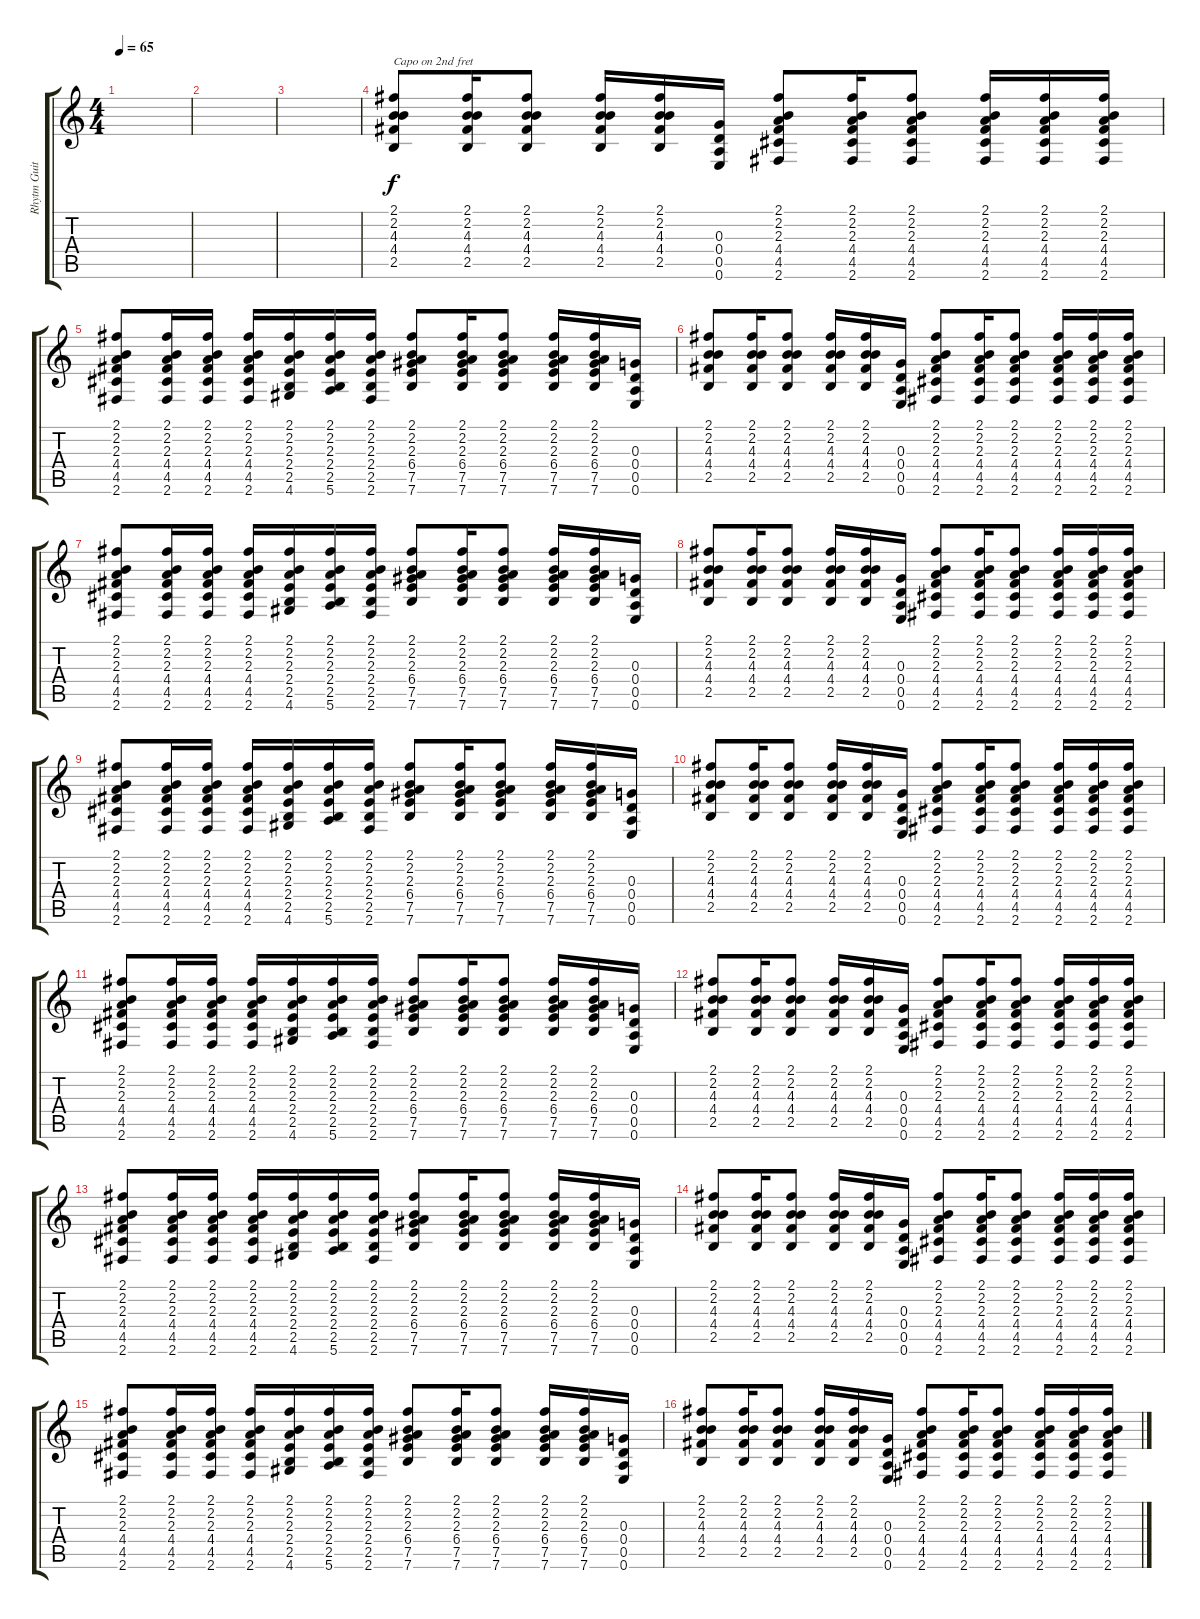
\track ("Rhytm Guitar" "Rhytm Guit") {instrument electricguitarclean}
\staff {score tabs}
\tuning (E4 A3 G3 D3 A2 E2) {hide}
\ts (4 4)
\tempo 65
\clef g2
\ks c
|
|
|
(2.1 2.2 4.3 4.4 2.5).8{txt "Capo on 2nd fret"} (2.1 2.2 4.3 4.4 2.5).16 (2.1 2.2 4.3 4.4 2.5).8 (2.1 2.2 4.3 4.4 2.5).16 (2.1 2.2 4.3 4.4 2.5).16 (0.3 0.4 0.5 0.6).16 (2.1 2.2 2.3 4.4 4.5 2.6).8 (2.1 2.2 2.3 4.4 4.5 2.6).16 (2.1 2.2 2.3 4.4 4.5 2.6).8 (2.1 2.2 2.3 4.4 4.5 2.6).16 (2.1 2.2 2.3 4.4 4.5 2.6).16 (2.1 2.2 2.3 4.4 4.5 2.6).16 |
(2.1 2.2 2.3 4.4 4.5 2.6).8 (2.1 2.2 2.3 4.4 4.5 2.6).16 (2.1 2.2 2.3 4.4 4.5 2.6).16 (2.1 2.2 2.3 4.4 4.5 2.6).16 (2.1 2.2 2.3 2.4 2.5 4.6).16 (2.1 2.2 2.3 2.4 2.5 5.6).16 (2.1 2.2 2.3 2.4 2.5 2.6).16 (2.1 2.2 2.3 6.4 7.5 7.6).8 (2.1 2.2 2.3 6.4 7.5 7.6).16 (2.1 2.2 2.3 6.4 7.5 7.6).8 (2.1 2.2 2.3 6.4 7.5 7.6).16 (2.1 2.2 2.3 6.4 7.5 7.6).16 (0.3 0.4 0.5 0.6).16 |
(2.1 2.2 4.3 4.4 2.5).8 (2.1 2.2 4.3 4.4 2.5).16 (2.1 2.2 4.3 4.4 2.5).8 (2.1 2.2 4.3 4.4 2.5).16 (2.1 2.2 4.3 4.4 2.5).16 (0.3 0.4 0.5 0.6).16 (2.1 2.2 2.3 4.4 4.5 2.6).8 (2.1 2.2 2.3 4.4 4.5 2.6).16 (2.1 2.2 2.3 4.4 4.5 2.6).8 (2.1 2.2 2.3 4.4 4.5 2.6).16 (2.1 2.2 2.3 4.4 4.5 2.6).16 (2.1 2.2 2.3 4.4 4.5 2.6).16 |
(2.1 2.2 2.3 4.4 4.5 2.6).8 (2.1 2.2 2.3 4.4 4.5 2.6).16 (2.1 2.2 2.3 4.4 4.5 2.6).16 (2.1 2.2 2.3 4.4 4.5 2.6).16 (2.1 2.2 2.3 2.4 2.5 4.6).16 (2.1 2.2 2.3 2.4 2.5 5.6).16 (2.1 2.2 2.3 2.4 2.5 2.6).16 (2.1 2.2 2.3 6.4 7.5 7.6).8 (2.1 2.2 2.3 6.4 7.5 7.6).16 (2.1 2.2 2.3 6.4 7.5 7.6).8 (2.1 2.2 2.3 6.4 7.5 7.6).16 (2.1 2.2 2.3 6.4 7.5 7.6).16 (0.3 0.4 0.5 0.6).16 |
(2.1 2.2 4.3 4.4 2.5).8 (2.1 2.2 4.3 4.4 2.5).16 (2.1 2.2 4.3 4.4 2.5).8 (2.1 2.2 4.3 4.4 2.5).16 (2.1 2.2 4.3 4.4 2.5).16 (0.3 0.4 0.5 0.6).16 (2.1 2.2 2.3 4.4 4.5 2.6).8 (2.1 2.2 2.3 4.4 4.5 2.6).16 (2.1 2.2 2.3 4.4 4.5 2.6).8 (2.1 2.2 2.3 4.4 4.5 2.6).16 (2.1 2.2 2.3 4.4 4.5 2.6).16 (2.1 2.2 2.3 4.4 4.5 2.6).16 |
(2.1 2.2 2.3 4.4 4.5 2.6).8 (2.1 2.2 2.3 4.4 4.5 2.6).16 (2.1 2.2 2.3 4.4 4.5 2.6).16 (2.1 2.2 2.3 4.4 4.5 2.6).16 (2.1 2.2 2.3 2.4 2.5 4.6).16 (2.1 2.2 2.3 2.4 2.5 5.6).16 (2.1 2.2 2.3 2.4 2.5 2.6).16 (2.1 2.2 2.3 6.4 7.5 7.6).8 (2.1 2.2 2.3 6.4 7.5 7.6).16 (2.1 2.2 2.3 6.4 7.5 7.6).8 (2.1 2.2 2.3 6.4 7.5 7.6).16 (2.1 2.2 2.3 6.4 7.5 7.6).16 (0.3 0.4 0.5 0.6).16 |
(2.1 2.2 4.3 4.4 2.5).8 (2.1 2.2 4.3 4.4 2.5).16 (2.1 2.2 4.3 4.4 2.5).8 (2.1 2.2 4.3 4.4 2.5).16 (2.1 2.2 4.3 4.4 2.5).16 (0.3 0.4 0.5 0.6).16 (2.1 2.2 2.3 4.4 4.5 2.6).8 (2.1 2.2 2.3 4.4 4.5 2.6).16 (2.1 2.2 2.3 4.4 4.5 2.6).8 (2.1 2.2 2.3 4.4 4.5 2.6).16 (2.1 2.2 2.3 4.4 4.5 2.6).16 (2.1 2.2 2.3 4.4 4.5 2.6).16 |
(2.1 2.2 2.3 4.4 4.5 2.6).8 (2.1 2.2 2.3 4.4 4.5 2.6).16 (2.1 2.2 2.3 4.4 4.5 2.6).16 (2.1 2.2 2.3 4.4 4.5 2.6).16 (2.1 2.2 2.3 2.4 2.5 4.6).16 (2.1 2.2 2.3 2.4 2.5 5.6).16 (2.1 2.2 2.3 2.4 2.5 2.6).16 (2.1 2.2 2.3 6.4 7.5 7.6).8 (2.1 2.2 2.3 6.4 7.5 7.6).16 (2.1 2.2 2.3 6.4 7.5 7.6).8 (2.1 2.2 2.3 6.4 7.5 7.6).16 (2.1 2.2 2.3 6.4 7.5 7.6).16 (0.3 0.4 0.5 0.6).16 |
(2.1 2.2 4.3 4.4 2.5).8 (2.1 2.2 4.3 4.4 2.5).16 (2.1 2.2 4.3 4.4 2.5).8 (2.1 2.2 4.3 4.4 2.5).16 (2.1 2.2 4.3 4.4 2.5).16 (0.3 0.4 0.5 0.6).16 (2.1 2.2 2.3 4.4 4.5 2.6).8 (2.1 2.2 2.3 4.4 4.5 2.6).16 (2.1 2.2 2.3 4.4 4.5 2.6).8 (2.1 2.2 2.3 4.4 4.5 2.6).16 (2.1 2.2 2.3 4.4 4.5 2.6).16 (2.1 2.2 2.3 4.4 4.5 2.6).16 |
(2.1 2.2 2.3 4.4 4.5 2.6).8 (2.1 2.2 2.3 4.4 4.5 2.6).16 (2.1 2.2 2.3 4.4 4.5 2.6).16 (2.1 2.2 2.3 4.4 4.5 2.6).16 (2.1 2.2 2.3 2.4 2.5 4.6).16 (2.1 2.2 2.3 2.4 2.5 5.6).16 (2.1 2.2 2.3 2.4 2.5 2.6).16 (2.1 2.2 2.3 6.4 7.5 7.6).8 (2.1 2.2 2.3 6.4 7.5 7.6).16 (2.1 2.2 2.3 6.4 7.5 7.6).8 (2.1 2.2 2.3 6.4 7.5 7.6).16 (2.1 2.2 2.3 6.4 7.5 7.6).16 (0.3 0.4 0.5 0.6).16 |
(2.1 2.2 4.3 4.4 2.5).8 (2.1 2.2 4.3 4.4 2.5).16 (2.1 2.2 4.3 4.4 2.5).8 (2.1 2.2 4.3 4.4 2.5).16 (2.1 2.2 4.3 4.4 2.5).16 (0.3 0.4 0.5 0.6).16 (2.1 2.2 2.3 4.4 4.5 2.6).8 (2.1 2.2 2.3 4.4 4.5 2.6).16 (2.1 2.2 2.3 4.4 4.5 2.6).8 (2.1 2.2 2.3 4.4 4.5 2.6).16 (2.1 2.2 2.3 4.4 4.5 2.6).16 (2.1 2.2 2.3 4.4 4.5 2.6).16 |
(2.1 2.2 2.3 4.4 4.5 2.6).8 (2.1 2.2 2.3 4.4 4.5 2.6).16 (2.1 2.2 2.3 4.4 4.5 2.6).16 (2.1 2.2 2.3 4.4 4.5 2.6).16 (2.1 2.2 2.3 2.4 2.5 4.6).16 (2.1 2.2 2.3 2.4 2.5 5.6).16 (2.1 2.2 2.3 2.4 2.5 2.6).16 (2.1 2.2 2.3 6.4 7.5 7.6).8 (2.1 2.2 2.3 6.4 7.5 7.6).16 (2.1 2.2 2.3 6.4 7.5 7.6).8 (2.1 2.2 2.3 6.4 7.5 7.6).16 (2.1 2.2 2.3 6.4 7.5 7.6).16 (0.3 0.4 0.5 0.6).16 |
(2.1 2.2 4.3 4.4 2.5).8 (2.1 2.2 4.3 4.4 2.5).16 (2.1 2.2 4.3 4.4 2.5).8 (2.1 2.2 4.3 4.4 2.5).16 (2.1 2.2 4.3 4.4 2.5).16 (0.3 0.4 0.5 0.6).16 (2.1 2.2 2.3 4.4 4.5 2.6).8 (2.1 2.2 2.3 4.4 4.5 2.6).16 (2.1 2.2 2.3 4.4 4.5 2.6).8 (2.1 2.2 2.3 4.4 4.5 2.6).16 (2.1 2.2 2.3 4.4 4.5 2.6).16 (2.1 2.2 2.3 4.4 4.5 2.6).16
